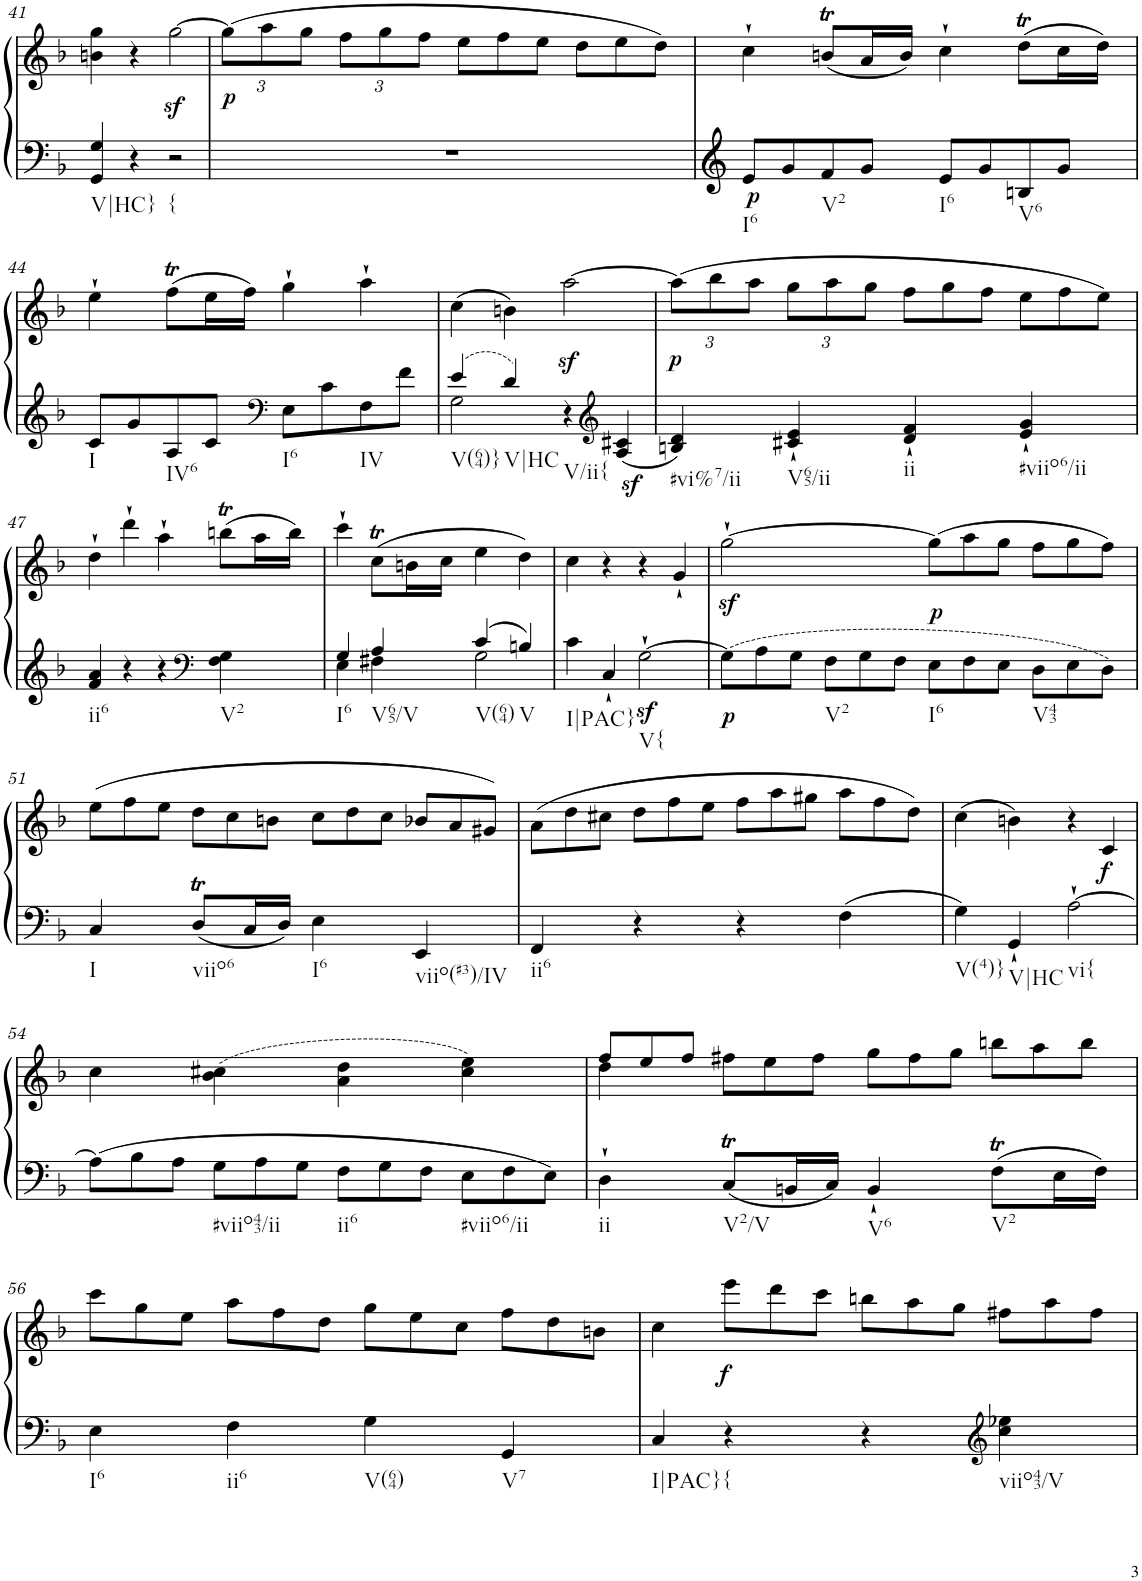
**kern	**kern	**dynam
*part1	*part1	*part1
*staff2	*staff1	*staff1/2
*I"unbenannt2	*	*
!!LO:PB:g=z
*clefG2	*clefG2	*
*k[b-]	*k[b-]	*
*M2/2	*M2/2	*
=41	=41	=41
!LO:TX:b:t=V|HC}	!	!
4GG/ 4G/	4bn\ 4gg\	.
4r	4r	.
!LO:TX:b:t={	!	!
2r	[2ggz<\	.
=42	=42	=42
*	*Xbrackettup	*
!	!	!LO:DY:b
1r	(12gg\L]	p
.	12aa\	.
.	12gg\J	.
.	12ff\L	.
.	12gg\	.
.	12ff\J	.
*	*Xtuplet	*
.	12ee\L	.
.	12ff\	.
.	12ee\J	.
.	12dd\L	.
.	12ee\	.
.	12dd\J)	.
=43	=43	=43
!LO:TX:b:t=I6	!	!
!	!	!LO:DY:b=2
8e/L	4cc`\	p
8g/	.	.
!LO:TX:b:t=V2	!	!
8f/	(8bnt/L	.
8g/J	16a/L	.
.	16b/JJ)	.
!LO:TX:b:t=I6	!	!
8e/L	4cc`\	.
8g/	.	.
!LO:TX:b:t=V6	!	!
8Bn/	(8ddT\L	.
8g/J	16cc\L	.
.	16dd\JJ)	.
!!LO:LB:g=z
=44	=44	=44
!LO:TX:b:t=I	!	!
8c/L	4ee`\	.
8g/	.	.
!LO:TX:b:t=IV6	!	!
8A/	(8ffT\L	.
8c/J	16ee\L	.
.	16ff\JJ)	.
*clefF4	*	*
!LO:TX:b:t=I6	!	!
8E\L	4gg`\	.
8c\	.	.
!LO:TX:b:t=IV	!	!
8F\	4aa`\	.
8f\J	.	.
=45	=45	=45
*^	*	*
!LO:TX:b:t=V(64)}	!	!	!
4e/	2G\	(4cc\	.
!LO:TX:b:t=V|HC	!	!	!
4d/	.	4bn\)	.
!LO:TX:b:t=V/ii{	!	!	!
4r	2ryy	[2aaz<\	.
*clefG2	*	*	*
!	!	!	!LO:DY:b=2
4A/ 4c#X/	.	.	sf
*v	*v	*	*
=46	=46	=46
*	*tuplet	*
!LO:TX:b:t=#vi%7/ii	!	!
!	!	!LO:DY:b
4Bn/ 4d/	(12aa\L]	p
.	12bb-\	.
.	12aa\J	.
!LO:TX:b:t=V65/ii	!	!
4c#X/` 4e/`	12gg\L	.
.	12aa\	.
.	12gg\J	.
*	*Xtuplet	*
!LO:TX:b:t=ii	!	!
4d/` 4f/`	12ff\L	.
.	12gg\	.
.	12ff\J	.
!LO:TX:b:t=#viio6/ii	!	!
4e/` 4g/`	12ee\L	.
.	12ff\	.
.	12ee\J)	.
!!LO:LB:g=z
=47	=47	=47
!LO:TX:b:t=ii6	!	!
4f/ 4a/	4dd`\	.
4r	4ddd`\	.
4r	4aa`\	.
*clefF4	*	*
!LO:TX:b:t=V2	!	!
4F\ 4G\	(8bbnt\L	.
.	16aa\L	.
.	16bb\JJ)	.
=48	=48	=48
*^	*	*
!LO:TX:b:t=I6	!	!	!
4G/	4E\	4ccc`\	.
!LO:TX:b:t=V65/V	!	!	!
4A/	4F#X\	(8ccT\L	.
.	.	16bn\L	.
.	.	16cc\JJ	.
!LO:TX:b:t=V(64)	!	!	!
4c/	2G\	4ee\	.
!LO:TX:b:t=V	!	!	!
4Bn/	.	4dd\)	.
*v	*v	*	*
=49	=49	=49
!LO:TX:b:t=I|PAC}	!	!
4c\	4cc\	.
4C`/	4r	.
!LO:TX:b:t=V{	!	!
[2Gz<`\	4r	.
.	4g`/	.
=50	=50	=50
*Xtuplet	*	*
!	!	!LO:DY:b=2
12G\L]	[2ggz<`\	p
12A\	.	.
12G\J	.	.
!LO:TX:b:t=V2	!	!
12F\L	.	.
12G\	.	.
12F\J	.	.
!LO:TX:b:t=I6	!	!
!	!	!LO:DY:b
12E\L	(12gg\L]	p
12F\	12aa\	.
12E\J	12gg\J	.
!LO:TX:b:t=V43	!	!
12D\L	12ff\L	.
12E\	12gg\	.
12D\J	12ff\J)	.
!!LO:LB:g=z
=51	=51	=51
!LO:TX:b:t=I	!	!
4C/	(12ee\L	.
.	12ff\	.
.	12ee\J	.
!LO:TX:b:t=viio6	!	!
8DT/L	12dd\L	.
.	12cc\	.
16C/L	.	.
.	12bn\J	.
16D/JJ	.	.
!LO:TX:b:t=I6	!	!
4E\	12cc\L	.
.	12dd\	.
.	12cc\J	.
!LO:TX:b:t=viio(#3)/IV	!	!
4EE/	12b-X/L	.
.	12a/	.
.	12g#X/J)	.
=52	=52	=52
!LO:TX:b:t=ii6	!	!
4FF/	(12a\L	.
.	12dd\	.
.	12cc#X\J	.
4r	12dd\L	.
.	12ff\	.
.	12ee\J	.
4r	12ff\L	.
.	12aa\	.
.	12gg#X\J	.
4F\	12aa\L	.
.	12ff\	.
.	12dd\J)	.
=53	=53	=53
!LO:TX:b:t=V(4)}	!	!
4G\	(4cc\	.
!LO:TX:b:t=V|HC	!	!
4GG`/	4bn\)	.
!LO:TX:b:t=vi{	!	!
[2A`\	4r	.
!	!	!LO:DY:b
.	4c/	f
!!LO:LB:g=z
=54	=54	=54
12A\L]	4cc\	.
12B-\	.	.
12A\J	.	.
!LO:TX:b:t=#viio43/ii	!	!
12G\L	(4b-\ 4cc#X\	.
12A\	.	.
12G\J	.	.
!LO:TX:b:t=ii6	!	!
12F\L	4a\ 4dd\	.
12G\	.	.
12F\J	.	.
!LO:TX:b:t=#viio6/ii	!	!
12E\L	4cc#\ 4ee\)	.
12F\	.	.
12E\J	.	.
=55	=55	=55
*	*^	*
!LO:TX:b:t=ii	!	!	!
4D`\	12ff/L	4dd\	.
.	12ee/	.	.
.	12ff/J	.	.
!LO:TX:b:t=V2/V	!	!	!
8CT/L	12ff#X\L	2.ryy	.
.	12ee\	.	.
16BBn/L	.	.	.
.	12ff#\J	.	.
16C/JJ	.	.	.
!LO:TX:b:t=V6	!	!	!
4BB`/	12gg\L	.	.
.	12ff#\	.	.
.	12gg\J	.	.
!LO:TX:b:t=V2	!	!	!
8FT\L	12bbn\L	.	.
.	12aa\	.	.
16E\L	.	.	.
.	12bb\J	.	.
16F\JJ	.	.	.
*	*v	*v	*
!!LO:LB:g=z
=56	=56	=56
!LO:TX:b:t=I6	!	!
4E\	12ccc\L	.
.	12gg\	.
.	12ee\J	.
!LO:TX:b:t=ii6	!	!
4F\	12aa\L	.
.	12ff\	.
.	12dd\J	.
!LO:TX:b:t=V(64)	!	!
4G\	12gg\L	.
.	12ee\	.
.	12cc\J	.
!LO:TX:b:t=V7	!	!
4GG/	12ff\L	.
.	12dd\	.
.	12bn\J	.
=57	=57	=57
!LO:TX:b:t=I|PAC}	!	!
4C/	4cc\	.
!LO:TX:b:t={	!	!
!	!	!LO:DY:b
4r	12eee\L	f
.	12ddd\	.
.	12ccc\J	.
4r	12bbn\L	.
.	12aa\	.
.	12gg\J	.
*clefG2	*	*
!LO:TX:b:t=viio43/V	!	!
4cc\ 4ee-X\	12ff#X\L	.
.	12aa\	.
.	12ff#\J	.
=	=	=
*-	*-	*-
